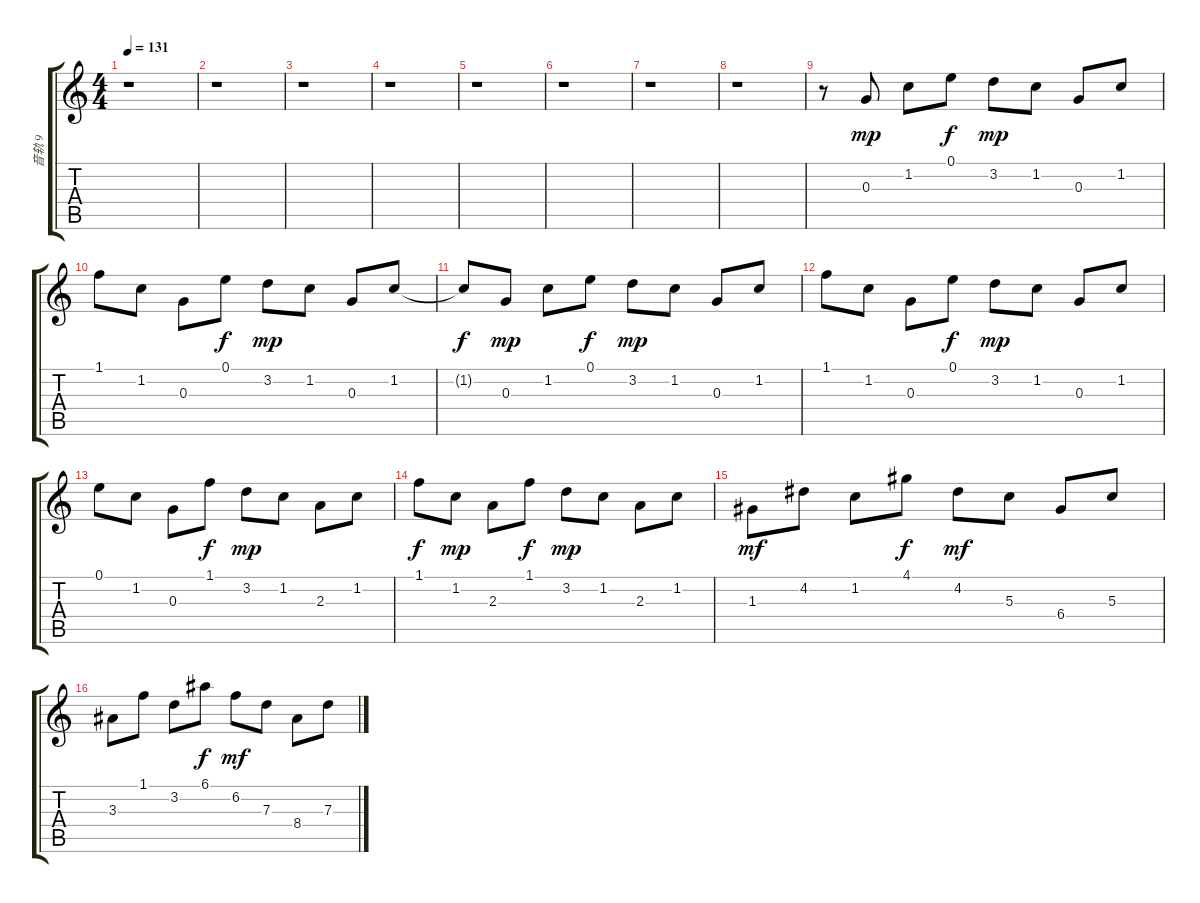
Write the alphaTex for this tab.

\track ("音轨 9" "音轨 9") {instrument electricguitarclean}
\staff {score tabs}
\tuning (E4 B3 G3 D3 A2 E2) {hide}
\ts (4 4)
\tempo 131
\clef g2
\ks c
r.1{dy f} |
r.1 |
r.1 |
r.1 |
r.1 |
r.1 |
r.1 |
r.1 |
r.8 0.3.8{dy mp} 1.2.8 0.1.8{dy f} 3.2.8{dy mp} 1.2.8 0.3.8 1.2.8 |
1.1.8 1.2.8 0.3.8 0.1.8{dy f} 3.2.8{dy mp} 1.2.8 0.3.8 1.2.8 |
1.2{t}.8{dy f} 0.3.8{dy mp} 1.2.8 0.1.8{dy f} 3.2.8{dy mp} 1.2.8 0.3.8 1.2.8 |
1.1.8 1.2.8 0.3.8 0.1.8{dy f} 3.2.8{dy mp} 1.2.8 0.3.8 1.2.8 |
0.1.8 1.2.8 0.3.8 1.1.8{dy f} 3.2.8{dy mp} 1.2.8 2.3.8 1.2.8 |
1.1.8{dy f} 1.2.8{dy mp} 2.3.8 1.1.8{dy f} 3.2.8{dy mp} 1.2.8 2.3.8 1.2.8 |
1.3.8{dy mf} 4.2.8 1.2.8 4.1.8{dy f} 4.2.8{dy mf} 5.3.8 6.4.8 5.3.8 |
3.3.8 1.1.8 3.2.8 6.1.8{dy f} 6.2.8{dy mf} 7.3.8 8.4.8 7.3.8
